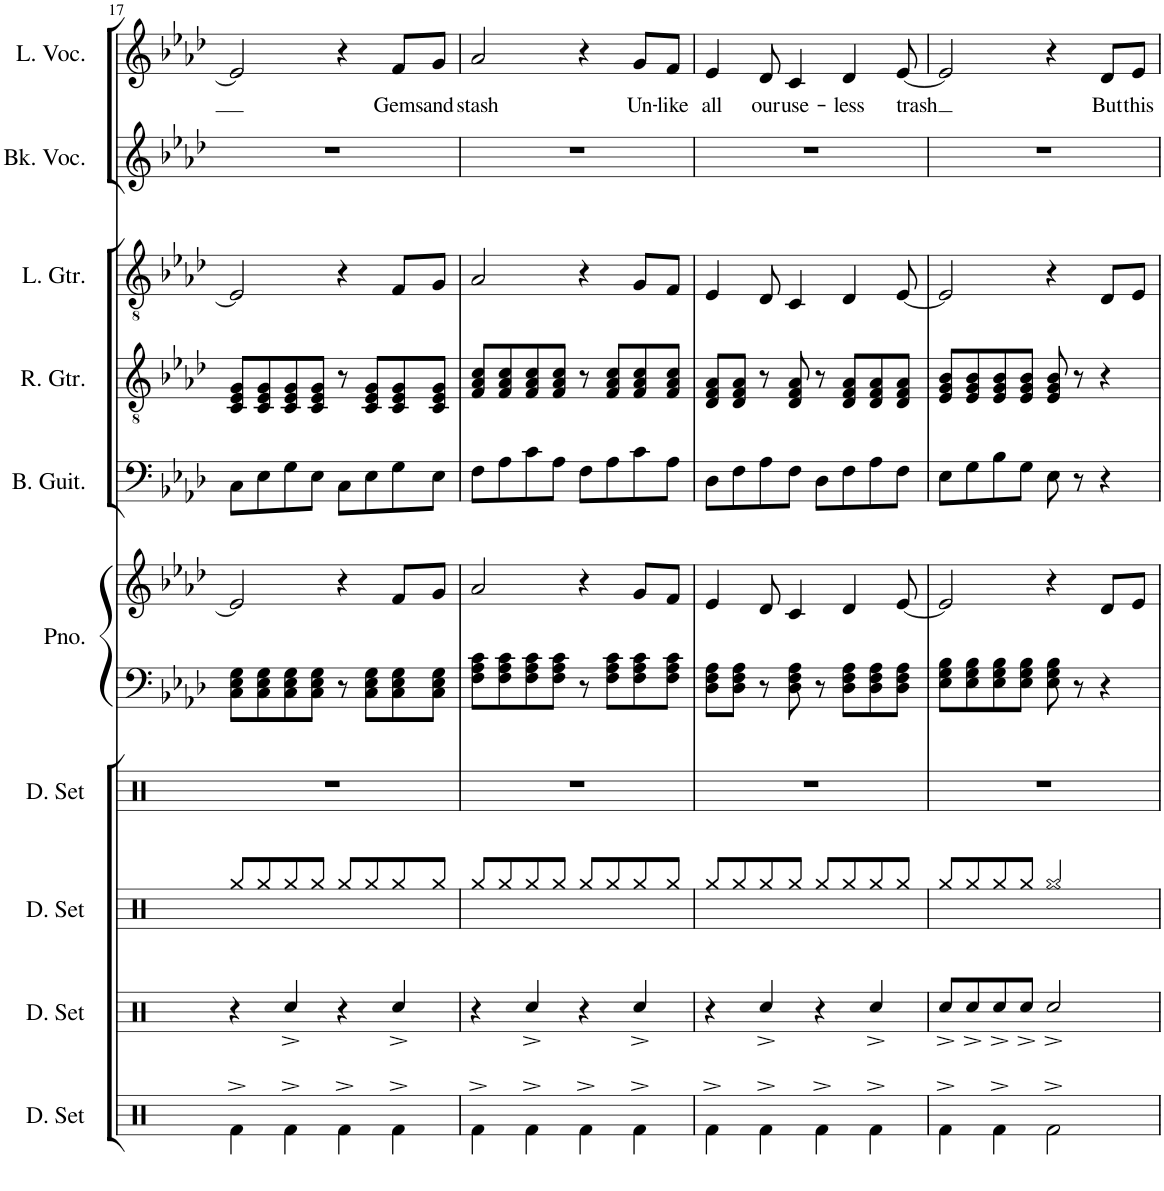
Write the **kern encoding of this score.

**kern	**kern	**kern	**kern	**kern	**kern	**kern	**kern	**kern	**kern	**kern	**text
*part10	*part9	*part8	*part7	*part6	*part6	*part5	*part4	*part3	*part2	*part1	*part1
*staff11	*staff10	*staff9	*staff8	*staff7	*staff6	*staff5	*staff4	*staff3	*staff2	*staff1	*staff1
*I"Drumset	*I"Drumset	*I"Drumset	*I"Drumset	*I"Piano	*	*I"Bass Guitar	*I"Rhythm Guitar	*I"Lead Guitar	*I"Backing Vocals	*I"Lead Vocals	*
*I'D. Set	*I'D. Set	*I'D. Set	*I'D. Set	*I'Pno.	*	*I'B. Guit.	*I'R. Gtr.	*I'L. Gtr.	*I'Bk. Voc.	*I'L. Voc.	*
!!LO:PB:g=z
*clefX	*clefX	*clefX	*clefX	*clefF4	*clefG2	*clefF4	*clefGv2	*clefGv2	*clefG2	*clefG2	*
*	*	*	*	*	*	*Trd7c12	*	*	*	*	*
*k[]	*k[]	*k[]	*k[]	*k[b-e-a-d-]	*k[b-e-a-d-]	*k[b-e-a-d-]	*k[b-e-a-d-]	*k[b-e-a-d-]	*k[b-e-a-d-]	*k[b-e-a-d-]	*
*M4/4	*M4/4	*M4/4	*M4/4	*M4/4	*M4/4	*M4/4	*M4/4	*M4/4	*M4/4	*M4/4	*
=17	=17	=17	=17	=17	=17	=17	=17	=17	=17	=17	=17
4Rf^\	4r	8Rgg/L	1r	8C\ 8E-\ 8G\L	2e-/]	8C\L	8C/ 8E-/ 8G/L	2E-/]	1r	2e-/]	.
.	.	8Rgg/	.	8C\ 8E-\ 8G\	.	8E-\	8C/ 8E-/ 8G/	.	.	.	.
4Rf^\	4Rcc^/	8Rgg/	.	8C\ 8E-\ 8G\	.	8G\	8C/ 8E-/ 8G/	.	.	.	.
.	.	8Rgg/J	.	8C\ 8E-\ 8G\J	.	8E-\J	8C/ 8E-/ 8G/J	.	.	.	.
4Rf^\	4r	8Rgg/L	.	8r	4r	8C\L	8r	4r	.	4r	.
.	.	8Rgg/	.	8C\ 8E-\ 8G\L	.	8E-\	8C/ 8E-/ 8G/L	.	.	.	.
!	!	!	!	!	!	!	!	!	!	!	!LO:LY:b
4Rf^\	4Rcc^/	8Rgg/	.	8C\ 8E-\ 8G\	8f/L	8G\	8C/ 8E-/ 8G/	8F/L	.	8f/L	Gems
!	!	!	!	!	!	!	!	!	!	!	!LO:LY:b
.	.	8Rgg/J	.	8C\ 8E-\ 8G\J	8g/J	8E-\J	8C/ 8E-/ 8G/J	8G/J	.	8g/J	and
=18	=18	=18	=18	=18	=18	=18	=18	=18	=18	=18	=18
!	!	!	!	!	!	!	!	!	!	!	!LO:LY:b
4Rf^\	4r	8Rgg/L	1r	8F\ 8A-\ 8c\L	2a-/	8F\L	8F/ 8A-/ 8c/L	2A-/	1r	2a-/	stash
.	.	8Rgg/	.	8F\ 8A-\ 8c\	.	8A-\	8F/ 8A-/ 8c/	.	.	.	.
4Rf^\	4Rcc^/	8Rgg/	.	8F\ 8A-\ 8c\	.	8c\	8F/ 8A-/ 8c/	.	.	.	.
.	.	8Rgg/J	.	8F\ 8A-\ 8c\J	.	8A-\J	8F/ 8A-/ 8c/J	.	.	.	.
4Rf^\	4r	8Rgg/L	.	8r	4r	8F\L	8r	4r	.	4r	.
.	.	8Rgg/	.	8F\ 8A-\ 8c\L	.	8A-\	8F/ 8A-/ 8c/L	.	.	.	.
!	!	!	!	!	!	!	!	!	!	!	!LO:LY:b
4Rf^\	4Rcc^/	8Rgg/	.	8F\ 8A-\ 8c\	8g/L	8c\	8F/ 8A-/ 8c/	8G/L	.	8g/L	Un-
!	!	!	!	!	!	!	!	!	!	!	!LO:LY:b
.	.	8Rgg/J	.	8F\ 8A-\ 8c\J	8f/J	8A-\J	8F/ 8A-/ 8c/J	8F/J	.	8f/J	-like
=19	=19	=19	=19	=19	=19	=19	=19	=19	=19	=19	=19
!	!	!	!	!	!	!	!	!	!	!	!LO:LY:b
4Rf^\	4r	8Rgg/L	1r	8D-\ 8F\ 8A-\L	4e-/	8D-\L	8D-/ 8F/ 8A-/L	4E-/	1r	4e-/	all
.	.	8Rgg/	.	8D-\ 8F\ 8A-\J	.	8F\	8D-/ 8F/ 8A-/J	.	.	.	.
!	!	!	!	!	!	!	!	!	!	!	!LO:LY:b
4Rf^\	4Rcc^/	8Rgg/	.	8r	8d-/	8A-\	8r	8D-/	.	8d-/	our
!	!	!	!	!	!	!	!	!	!	!	!LO:LY:b
.	.	8Rgg/J	.	8D-\ 8F\ 8A-\	4c/	8F\J	8D-/ 8F/ 8A-/	4C/	.	4c/	use-
4Rf^\	4r	8Rgg/L	.	8r	.	8D-\L	8r	.	.	.	.
!	!	!	!	!	!	!	!	!	!	!	!LO:LY:b
.	.	8Rgg/	.	8D-\ 8F\ 8A-\L	4d-/	8F\	8D-/ 8F/ 8A-/L	4D-/	.	4d-/	-less
4Rf^\	4Rcc^/	8Rgg/	.	8D-\ 8F\ 8A-\	.	8A-\	8D-/ 8F/ 8A-/	.	.	.	.
!	!	!	!	!	!	!	!	!	!	!	!LO:LY:b
.	.	8Rgg/J	.	8D-\ 8F\ 8A-\J	[8e-/	8F\J	8D-/ 8F/ 8A-/J	[8E-/	.	[8e-/	trash
=20	=20	=20	=20	=20	=20	=20	=20	=20	=20	=20	=20
4Rf^\	8Rcc^/L	8Rgg/L	1r	8E-\ 8G\ 8B-\L	2e-/]	8E-\L	8E-/ 8G/ 8B-/L	2E-/]	1r	2e-/]	.
.	8Rcc^/	8Rgg/	.	8E-\ 8G\ 8B-\	.	8G\	8E-/ 8G/ 8B-/	.	.	.	.
4Rf^\	8Rcc^/	8Rgg/	.	8E-\ 8G\ 8B-\	.	8B-\	8E-/ 8G/ 8B-/	.	.	.	.
.	8Rcc^/J	8Rgg/J	.	8E-\ 8G\ 8B-\J	.	8G\J	8E-/ 8G/ 8B-/J	.	.	.	.
2Rf^\	2Rcc^/	2Rgg/	.	8E-\ 8G\ 8B-\	4r	8E-\	8E-/ 8G/ 8B-/	4r	.	4r	.
.	.	.	.	8r	.	8r	8r	.	.	.	.
!	!	!	!	!	!	!	!	!	!	!	!LO:LY:b
.	.	.	.	4r	8d-/L	4r	4r	8D-/L	.	8d-/L	But
!	!	!	!	!	!	!	!	!	!	!	!LO:LY:b
.	.	.	.	.	8e-/J	.	.	8E-/J	.	8e-/J	this
=	=	=	=	=	=	=	=	=	=	=	=
*-	*-	*-	*-	*-	*-	*-	*-	*-	*-	*-	*-
